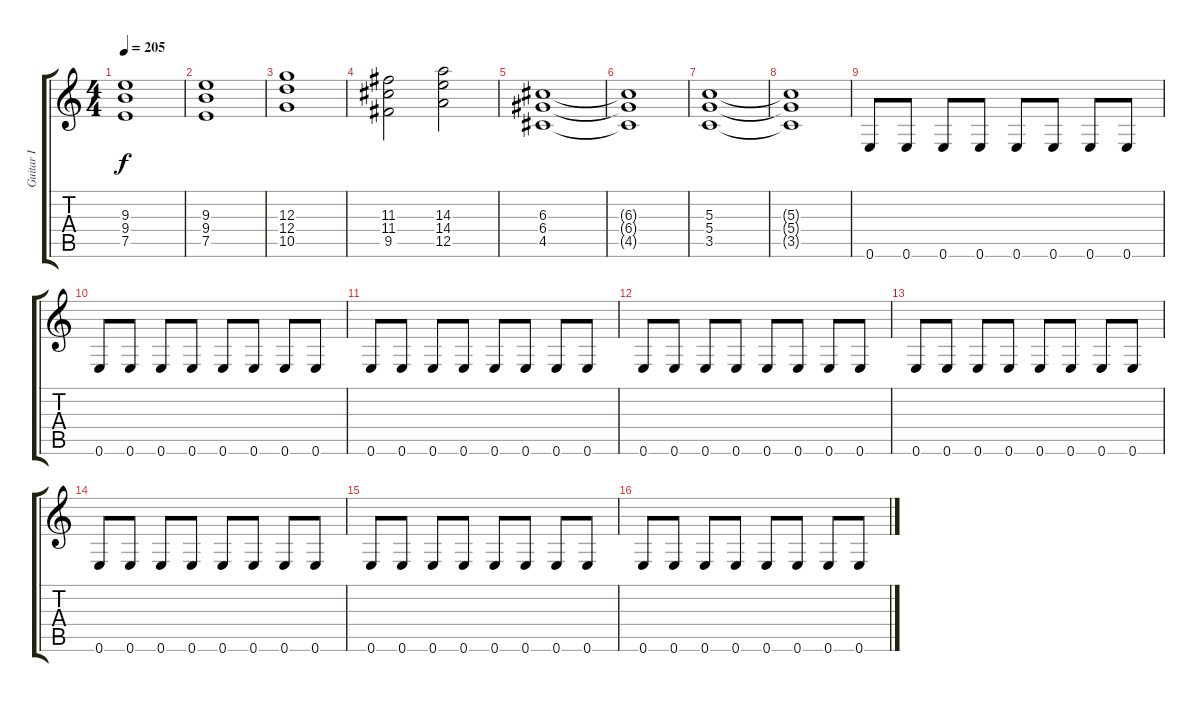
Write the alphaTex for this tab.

\track ("Guitar I" "Guitar I") {instrument distortionguitar}
\staff {score tabs}
\tuning (E4 B3 G3 D3 A2 E2) {hide}
\ts (4 4)
\tempo 205
\clef g2
\ks c
(9.3 9.4 7.5).1{dy f} |
(9.3 9.4 7.5).1 |
(12.3 12.4 10.5).1 |
(11.3 11.4 9.5).2 (14.3 14.4 12.5).2 |
(6.3 6.4 4.5).1 |
(6.3{t} 6.4{t} 4.5{t}).1 |
(5.3 5.4 3.5).1 |
(5.3{t} 5.4{t} 3.5{t}).1 |
0.6.8 0.6.8 0.6.8 0.6.8 0.6.8 0.6.8 0.6.8 0.6.8 |
0.6.8 0.6.8 0.6.8 0.6.8 0.6.8 0.6.8 0.6.8 0.6.8 |
0.6.8 0.6.8 0.6.8 0.6.8 0.6.8 0.6.8 0.6.8 0.6.8 |
0.6.8 0.6.8 0.6.8 0.6.8 0.6.8 0.6.8 0.6.8 0.6.8 |
0.6.8 0.6.8 0.6.8 0.6.8 0.6.8 0.6.8 0.6.8 0.6.8 |
0.6.8 0.6.8 0.6.8 0.6.8 0.6.8 0.6.8 0.6.8 0.6.8 |
0.6.8 0.6.8 0.6.8 0.6.8 0.6.8 0.6.8 0.6.8 0.6.8 |
0.6.8 0.6.8 0.6.8 0.6.8 0.6.8 0.6.8 0.6.8 0.6.8
